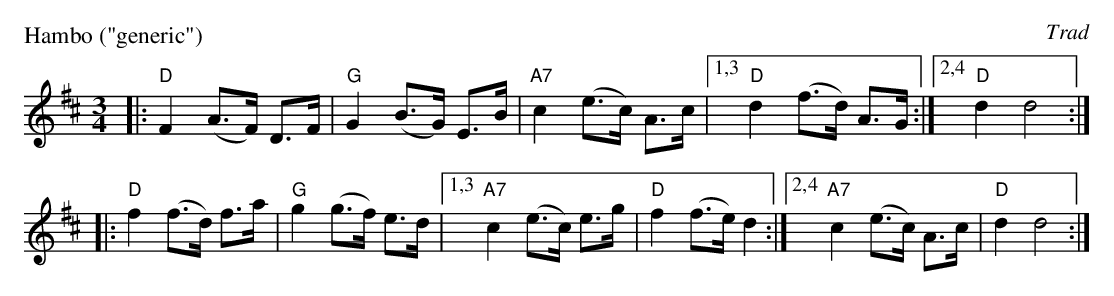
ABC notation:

X:1
P: Hambo ("generic")
O: Trad
M: 3/4
L: 1/8
K: D
|: "D"F2 (A>F) D>F | "G"G2 (B>G) E>B \
| "A7"c2 (e>c) A>c |1,3 "D"d2 (f>d) A>G :|2,4 "D"d2 d4 :|
|: "D"f2 (f>d) f>a | "G"g2 (g>f) e>d \
|1,3 "A7"c2 (e>c) e>g | "D"f2 (f>e) d2 \
:|2,4 "A7"c2 (e>c) A>c | "D"d2 d4 :|
